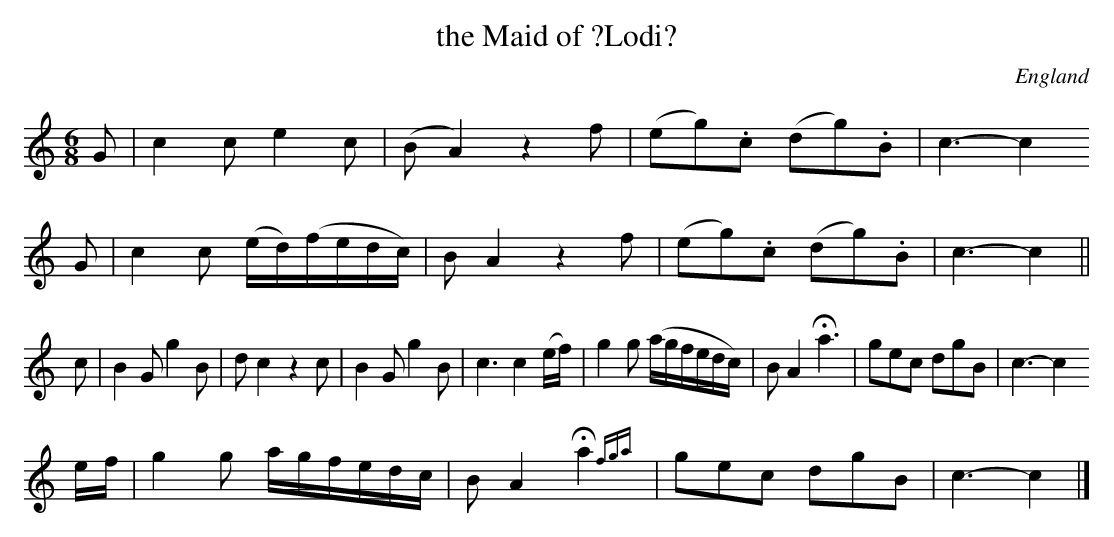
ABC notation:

X:1
T:the Maid of ?Lodi?
L:1/8
M:6/8
O:England
K:C
G | c2c e2c              | (BA2) z2f | (eg).c (dg).B | c3- c2
G | c2c (e/d/)(f/e/d/c/) | BA2   z2f | (eg).c (dg).B | c3- c2 ||
c | B2G g2B | dc2 z2c | B2G g2B | c3 c2 \
(e/f/) | g2g (a/g/f/e/d/c/) | BA2 Ha3 | gec dgB | c3- c2
e/f/   | g2g a/g/f/e/d/c/   | BA2 Ha2 {fga} | gec dgB | c3- c2 |]
